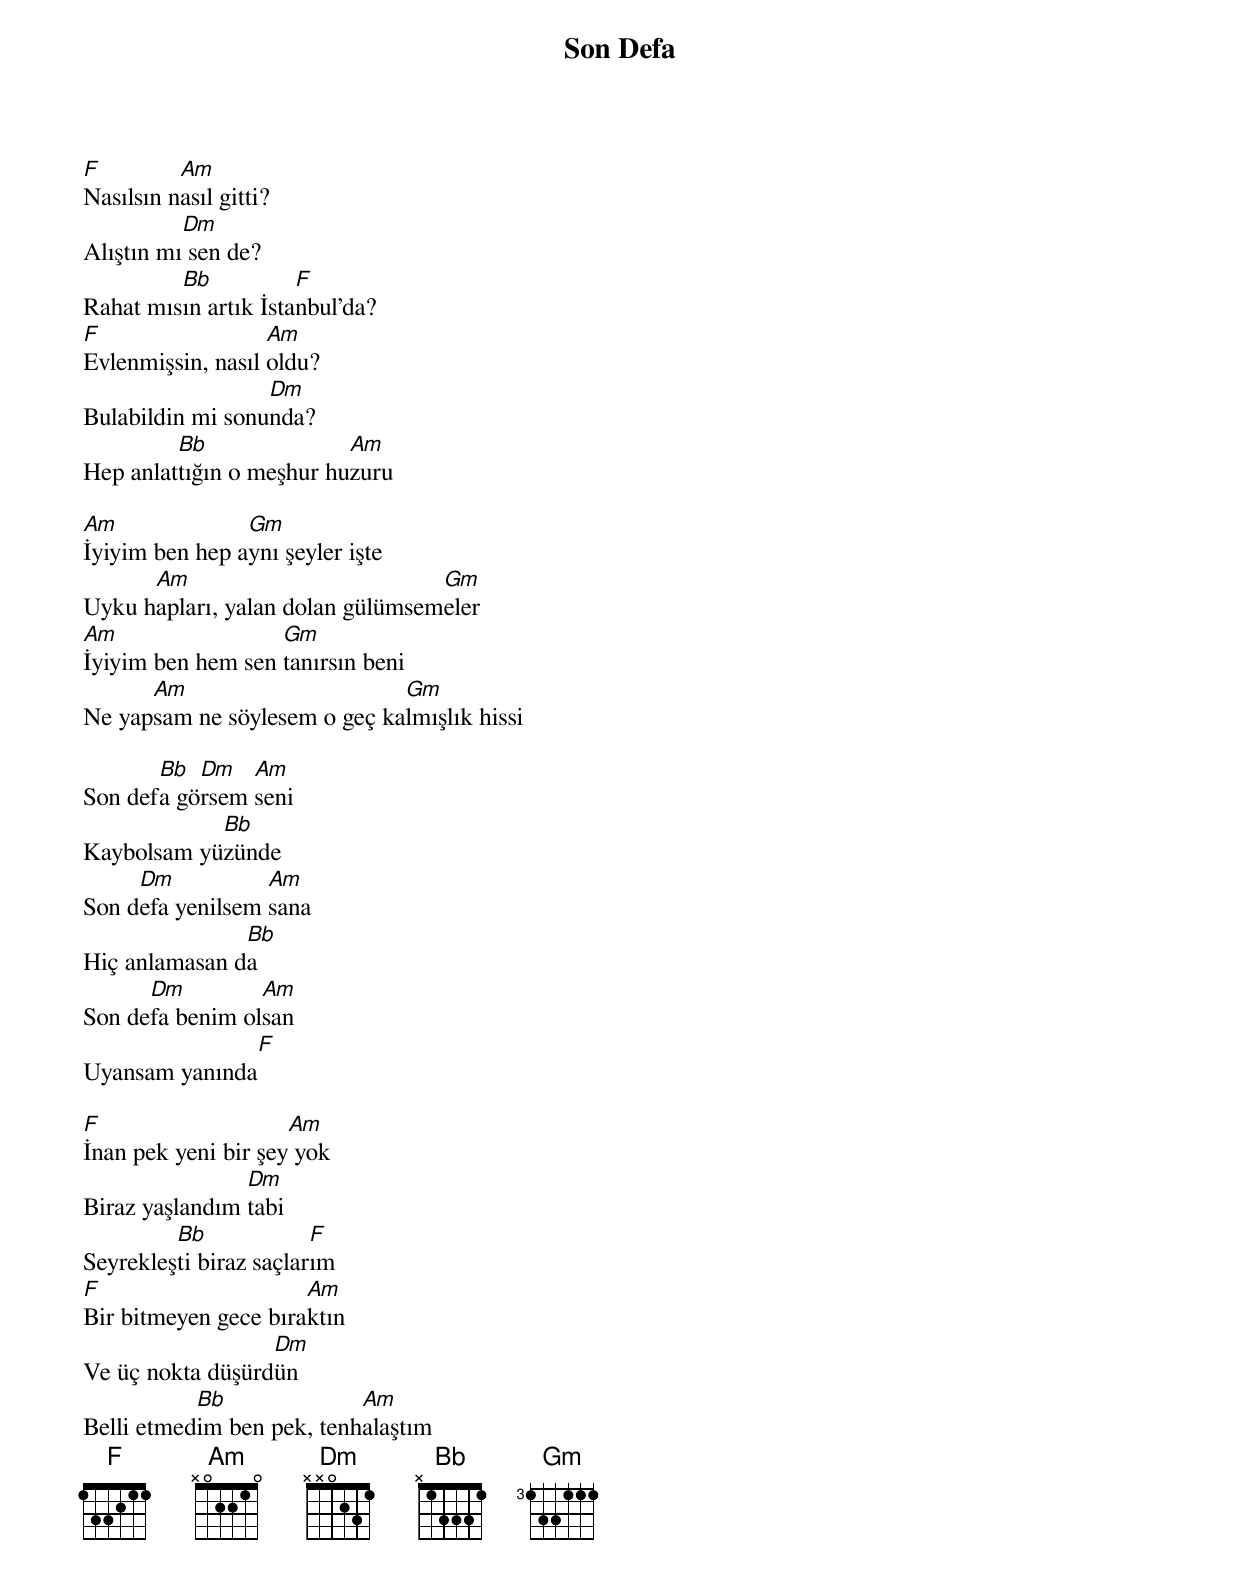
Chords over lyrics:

{title: Son Defa}
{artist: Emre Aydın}

F         Am
Nasılsın nasıl gitti?
          Dm
Alıştın mı sen de?
         Bb           F
Rahat mısın artık İstanbul'da?
F                  Am
Evlenmişsin, nasıl oldu?
                  Dm
Bulabildin mi sonunda?
         Bb               Am
Hep anlattığın o meşhur huzuru

Am              Gm
İyiyim ben hep aynı şeyler işte
      Am                          Gm
Uyku hapları, yalan dolan gülümsemeler
Am                 Gm
İyiyim ben hem sen tanırsın beni
      Am                      Gm
Ne yapsam ne söylesem o geç kalmışlık hissi

       Bb  Dm   Am
Son defa görsem seni
            Bb
Kaybolsam yüzünde
     Dm           Am
Son defa yenilsem sana
               Bb
Hiç anlamasan da
      Dm         Am
Son defa benim olsan
                 F
Uyansam yanında

F                    Am
İnan pek yeni bir şey yok
                Dm
Biraz yaşlandım tabi
         Bb             F
Seyrekleşti biraz saçlarım
F                     Am
Bir bitmeyen gece bıraktın
                  Dm
Ve üç nokta düşürdün
           Bb              Am
Belli etmedim ben pek, tenhalaştım
